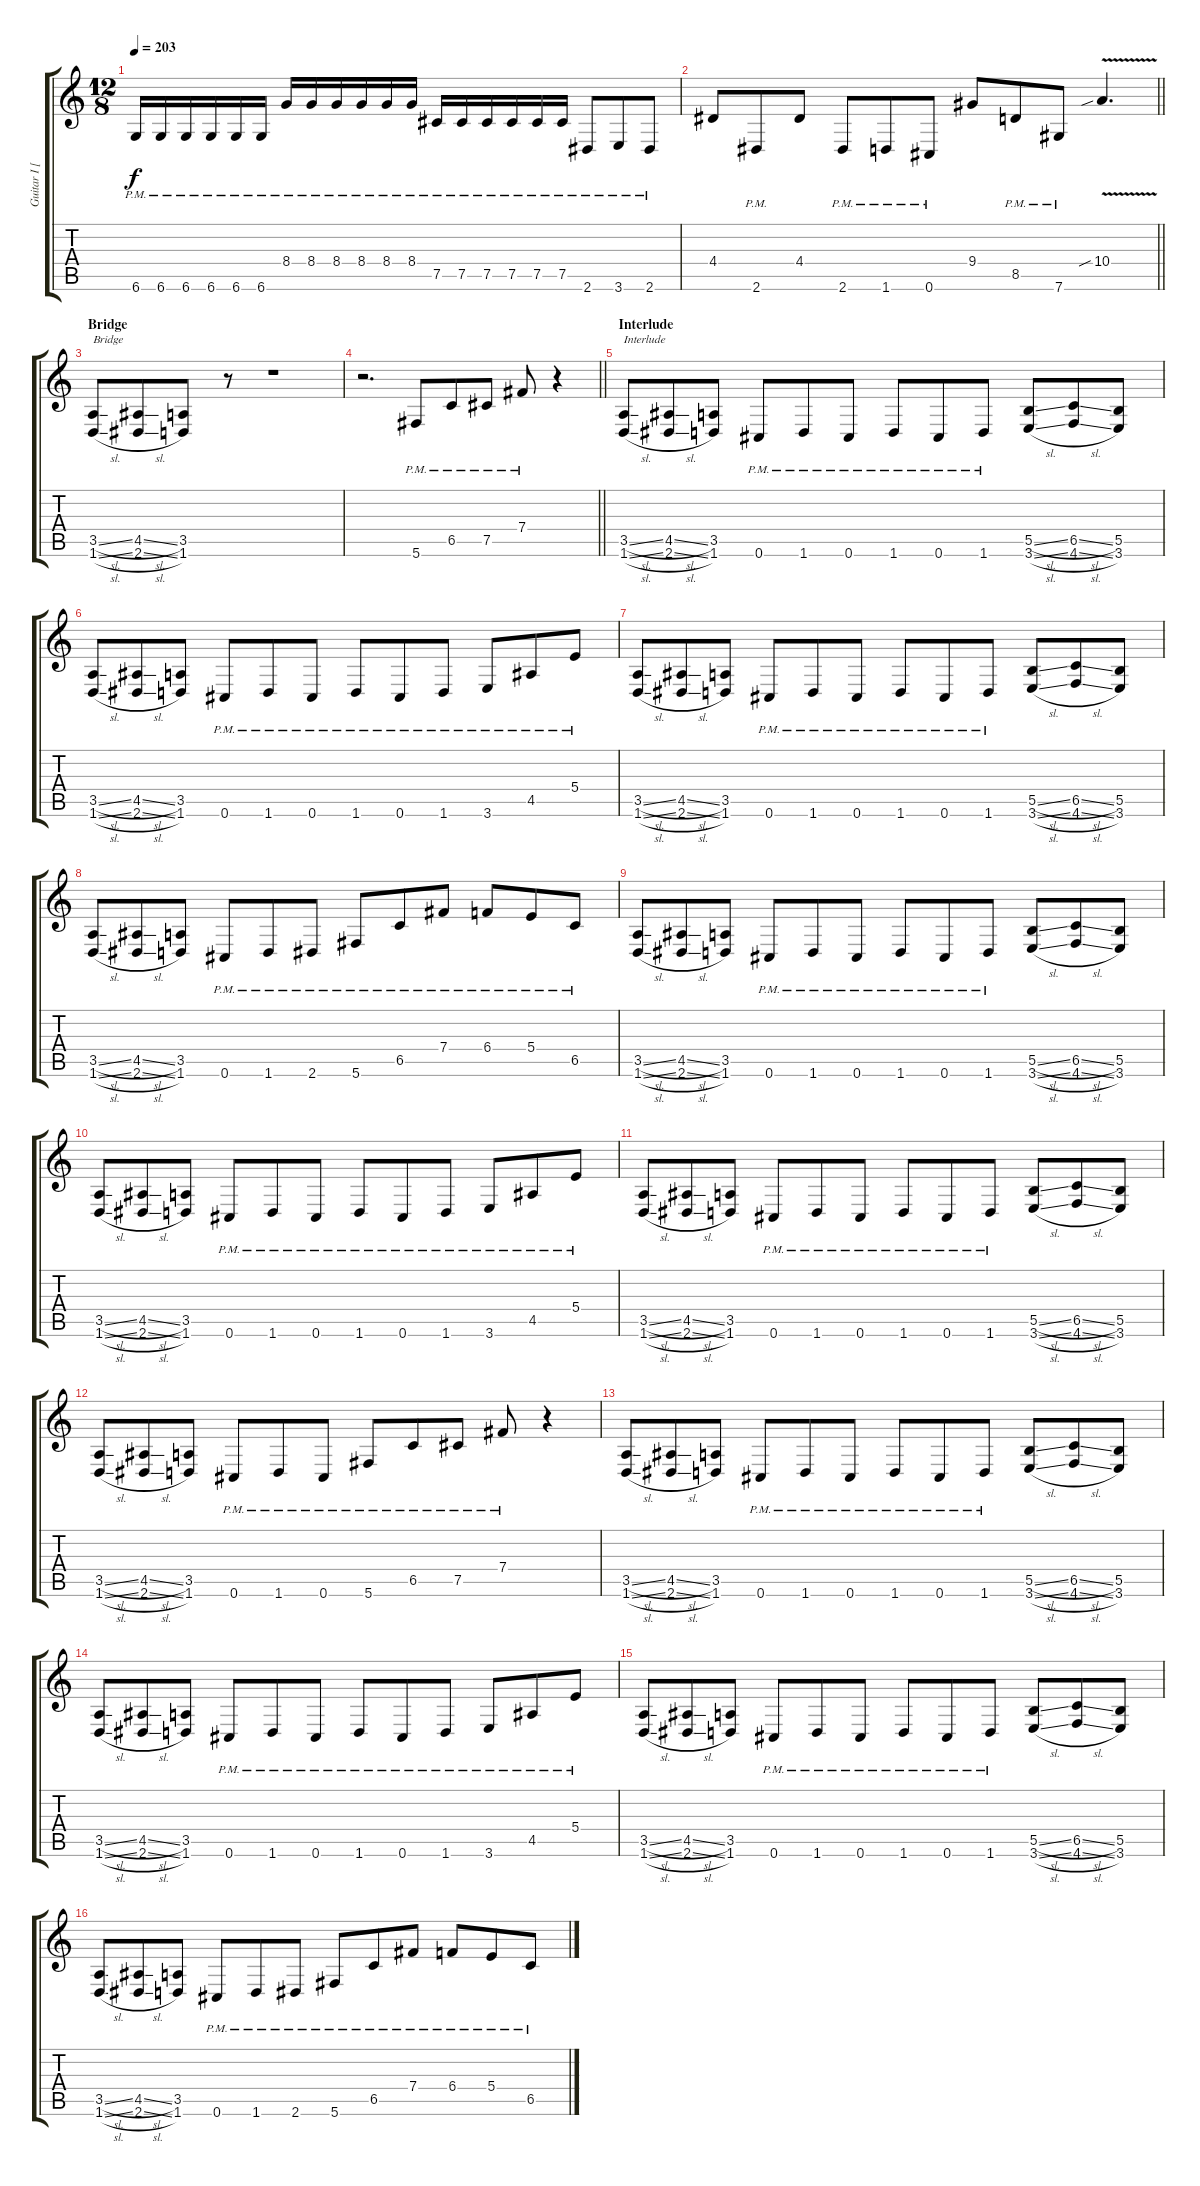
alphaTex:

\track ("Guitar I [Terrance Hobbs]" "Guitar I [") {instrument distortionguitar}
\staff {score tabs}
\tuning (Db4 Ab3 E3 B2 Gb2 Db2) {hide}
\ts (12 8)
\tempo 203
\clef g2
\ks c
6.6{pm}.16{dy f} 6.6{pm}.16 6.6{pm}.16 6.6{pm}.16 6.6{pm}.16 6.6{pm}.16 8.4{pm}.16 8.4{pm}.16 8.4{pm}.16 8.4{pm}.16 8.4{pm}.16 8.4{pm}.16 7.5{pm}.16 7.5{pm}.16 7.5{pm}.16 7.5{pm}.16 7.5{pm}.16 7.5{pm}.16 2.6{pm}.8 3.6{pm}.8 2.6{pm}.8 |
\barLineRight lightlight
4.4.8 2.6{pm}.8 4.4.8 2.6{pm}.8 1.6{pm}.8 0.6{pm}.8 9.4.8 8.5{pm}.8 7.6{pm}.8 10.4{v sib}.4{d} |
\section ("" "Bridge")
(3.5{sl} 1.6{sl}).8{txt "Bridge"} (4.5{sl} 2.6{sl}).8 (3.5 1.6).8 r.8 r.1 |
\barLineRight lightlight
r.2{d} 5.6{pm}.8 6.5{pm}.8 7.5{pm}.8 7.4{pm}.8 r.4 |
\section ("" "Interlude")
(3.5{sl} 1.6{sl}).8{txt "Interlude"} (4.5{sl} 2.6{sl}).8 (3.5 1.6).8 0.6{pm}.8 1.6{pm}.8 0.6{pm}.8 1.6{pm}.8 0.6{pm}.8 1.6{pm}.8 (5.5{sl} 3.6{sl}).8 (6.5{sl} 4.6{sl}).8 (5.5 3.6).8 |
(3.5{sl} 1.6{sl}).8 (4.5{sl} 2.6{sl}).8 (3.5 1.6).8 0.6{pm}.8 1.6{pm}.8 0.6{pm}.8 1.6{pm}.8 0.6{pm}.8 1.6{pm}.8 3.6{pm}.8 4.5{pm}.8 5.4{pm}.8 |
(3.5{sl} 1.6{sl}).8 (4.5{sl} 2.6{sl}).8 (3.5 1.6).8 0.6{pm}.8 1.6{pm}.8 0.6{pm}.8 1.6{pm}.8 0.6{pm}.8 1.6{pm}.8 (5.5{sl} 3.6{sl}).8 (6.5{sl} 4.6{sl}).8 (5.5 3.6).8 |
(3.5{sl} 1.6{sl}).8 (4.5{sl} 2.6{sl}).8 (3.5 1.6).8 0.6{pm}.8 1.6{pm}.8 2.6{pm}.8 5.6{pm}.8 6.5{pm}.8 7.4{pm}.8 6.4{pm}.8 5.4{pm}.8 6.5{pm}.8 |
(3.5{sl} 1.6{sl}).8 (4.5{sl} 2.6{sl}).8 (3.5 1.6).8 0.6{pm}.8 1.6{pm}.8 0.6{pm}.8 1.6{pm}.8 0.6{pm}.8 1.6{pm}.8 (5.5{sl} 3.6{sl}).8 (6.5{sl} 4.6{sl}).8 (5.5 3.6).8 |
(3.5{sl} 1.6{sl}).8 (4.5{sl} 2.6{sl}).8 (3.5 1.6).8 0.6{pm}.8 1.6{pm}.8 0.6{pm}.8 1.6{pm}.8 0.6{pm}.8 1.6{pm}.8 3.6{pm}.8 4.5{pm}.8 5.4{pm}.8 |
(3.5{sl} 1.6{sl}).8 (4.5{sl} 2.6{sl}).8 (3.5 1.6).8 0.6{pm}.8 1.6{pm}.8 0.6{pm}.8 1.6{pm}.8 0.6{pm}.8 1.6{pm}.8 (5.5{sl} 3.6{sl}).8 (6.5{sl} 4.6{sl}).8 (5.5 3.6).8 |
(3.5{sl} 1.6{sl}).8 (4.5{sl} 2.6{sl}).8 (3.5 1.6).8 0.6{pm}.8 1.6{pm}.8 0.6{pm}.8 5.6{pm}.8 6.5{pm}.8 7.5{pm}.8 7.4{pm}.8 r.4 |
(3.5{sl} 1.6{sl}).8 (4.5{sl} 2.6{sl}).8 (3.5 1.6).8 0.6{pm}.8 1.6{pm}.8 0.6{pm}.8 1.6{pm}.8 0.6{pm}.8 1.6{pm}.8 (5.5{sl} 3.6{sl}).8 (6.5{sl} 4.6{sl}).8 (5.5 3.6).8 |
(3.5{sl} 1.6{sl}).8 (4.5{sl} 2.6{sl}).8 (3.5 1.6).8 0.6{pm}.8 1.6{pm}.8 0.6{pm}.8 1.6{pm}.8 0.6{pm}.8 1.6{pm}.8 3.6{pm}.8 4.5{pm}.8 5.4{pm}.8 |
(3.5{sl} 1.6{sl}).8 (4.5{sl} 2.6{sl}).8 (3.5 1.6).8 0.6{pm}.8 1.6{pm}.8 0.6{pm}.8 1.6{pm}.8 0.6{pm}.8 1.6{pm}.8 (5.5{sl} 3.6{sl}).8 (6.5{sl} 4.6{sl}).8 (5.5 3.6).8 |
(3.5{sl} 1.6{sl}).8 (4.5{sl} 2.6{sl}).8 (3.5 1.6).8 0.6{pm}.8 1.6{pm}.8 2.6{pm}.8 5.6{pm}.8 6.5{pm}.8 7.4{pm}.8 6.4{pm}.8 5.4{pm}.8 6.5{pm}.8
